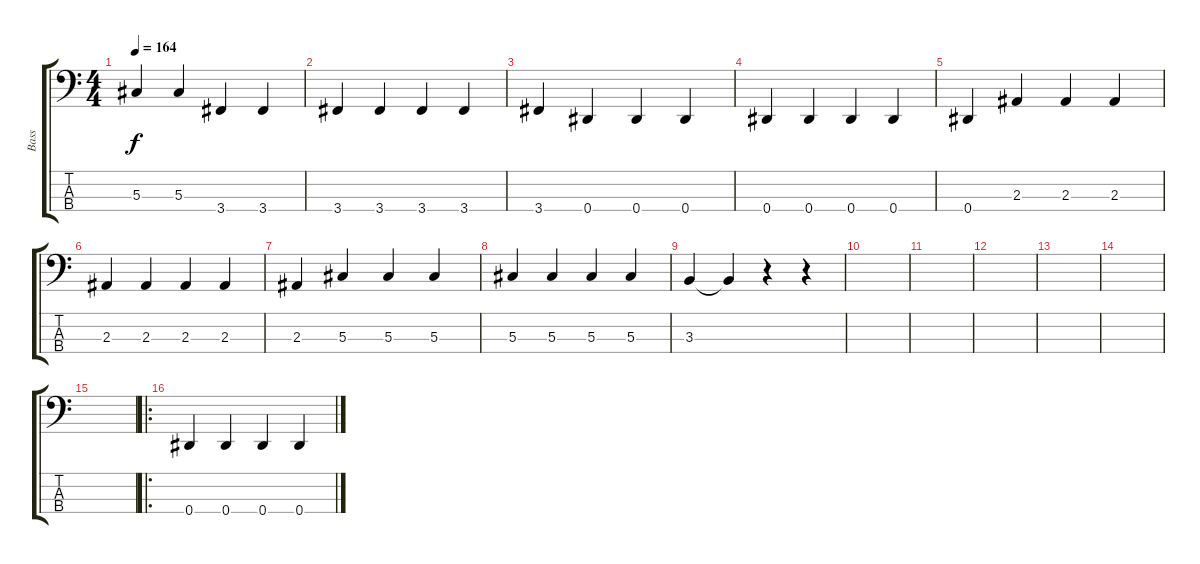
\track ("Bass" "Bass") {instrument electricbassfinger}
\staff {score tabs}
\tuning (Gb2 Db2 Ab1 Eb1) {hide}
\ts (4 4)
\tempo 164
\clef f4
\ks c
5.3.4{dy f} 5.3.4 3.4.4 3.4.4 |
3.4.4 3.4.4 3.4.4 3.4.4 |
3.4.4 0.4.4 0.4.4 0.4.4 |
0.4.4 0.4.4 0.4.4 0.4.4 |
0.4.4 2.3.4 2.3.4 2.3.4 |
2.3.4 2.3.4 2.3.4 2.3.4 |
2.3.4 5.3.4 5.3.4 5.3.4 |
5.3.4 5.3.4 5.3.4 5.3.4 |
3.3.4 3.3{t}.4 r.4 r.4 |
|
|
|
|
|
|
\ro
0.4.4 0.4.4 0.4.4 0.4.4
